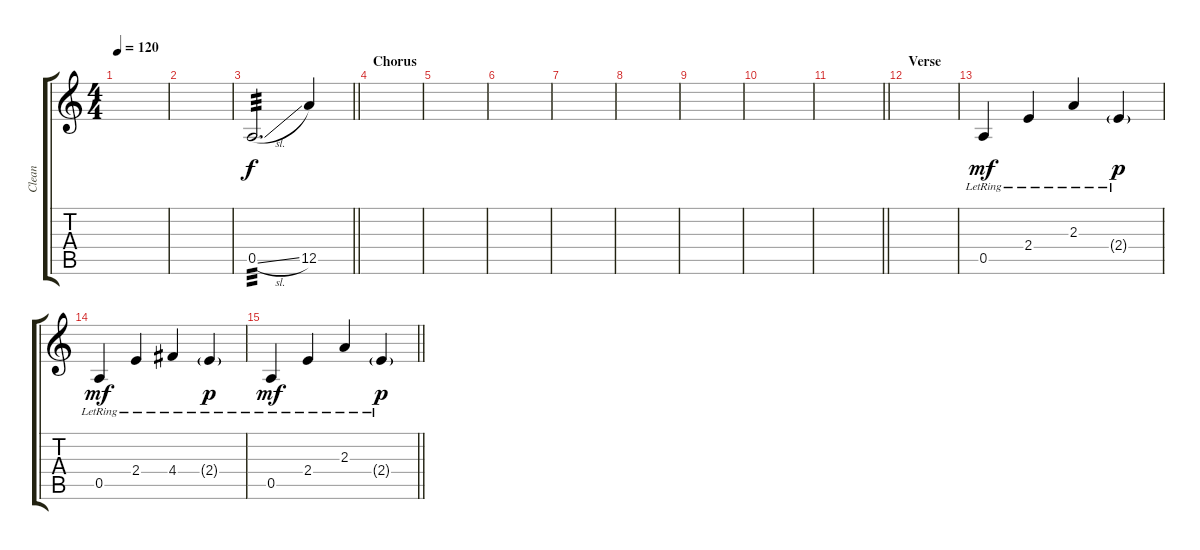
\track ("Clean" "Clean") {instrument electricguitarjazz}
\staff {score tabs}
\tuning (E4 B3 G3 D3 A2 E2) {hide}
\ts (4 4)
\tempo 120
\clef g2
\ks c
|
|
\barLineRight lightlight
0.5{sl}.2{d tp 3 dy f} 12.5.4 |
\section ("" "Chorus")
|
|
|
|
|
|
|
\barLineRight lightlight
|
\section ("" "Verse")
|
0.5{lr}.4{dy mf} 2.4{lr}.4 2.3{lr}.4 2.4{g lr}.4{dy p} |
0.5{lr}.4{dy mf} 2.4{lr}.4 4.4{lr}.4 2.4{g lr}.4{dy p} |
\barLineRight lightlight
0.5{lr}.4{dy mf} 2.4{lr}.4 2.3{lr}.4 2.4{g lr}.4{dy p}
